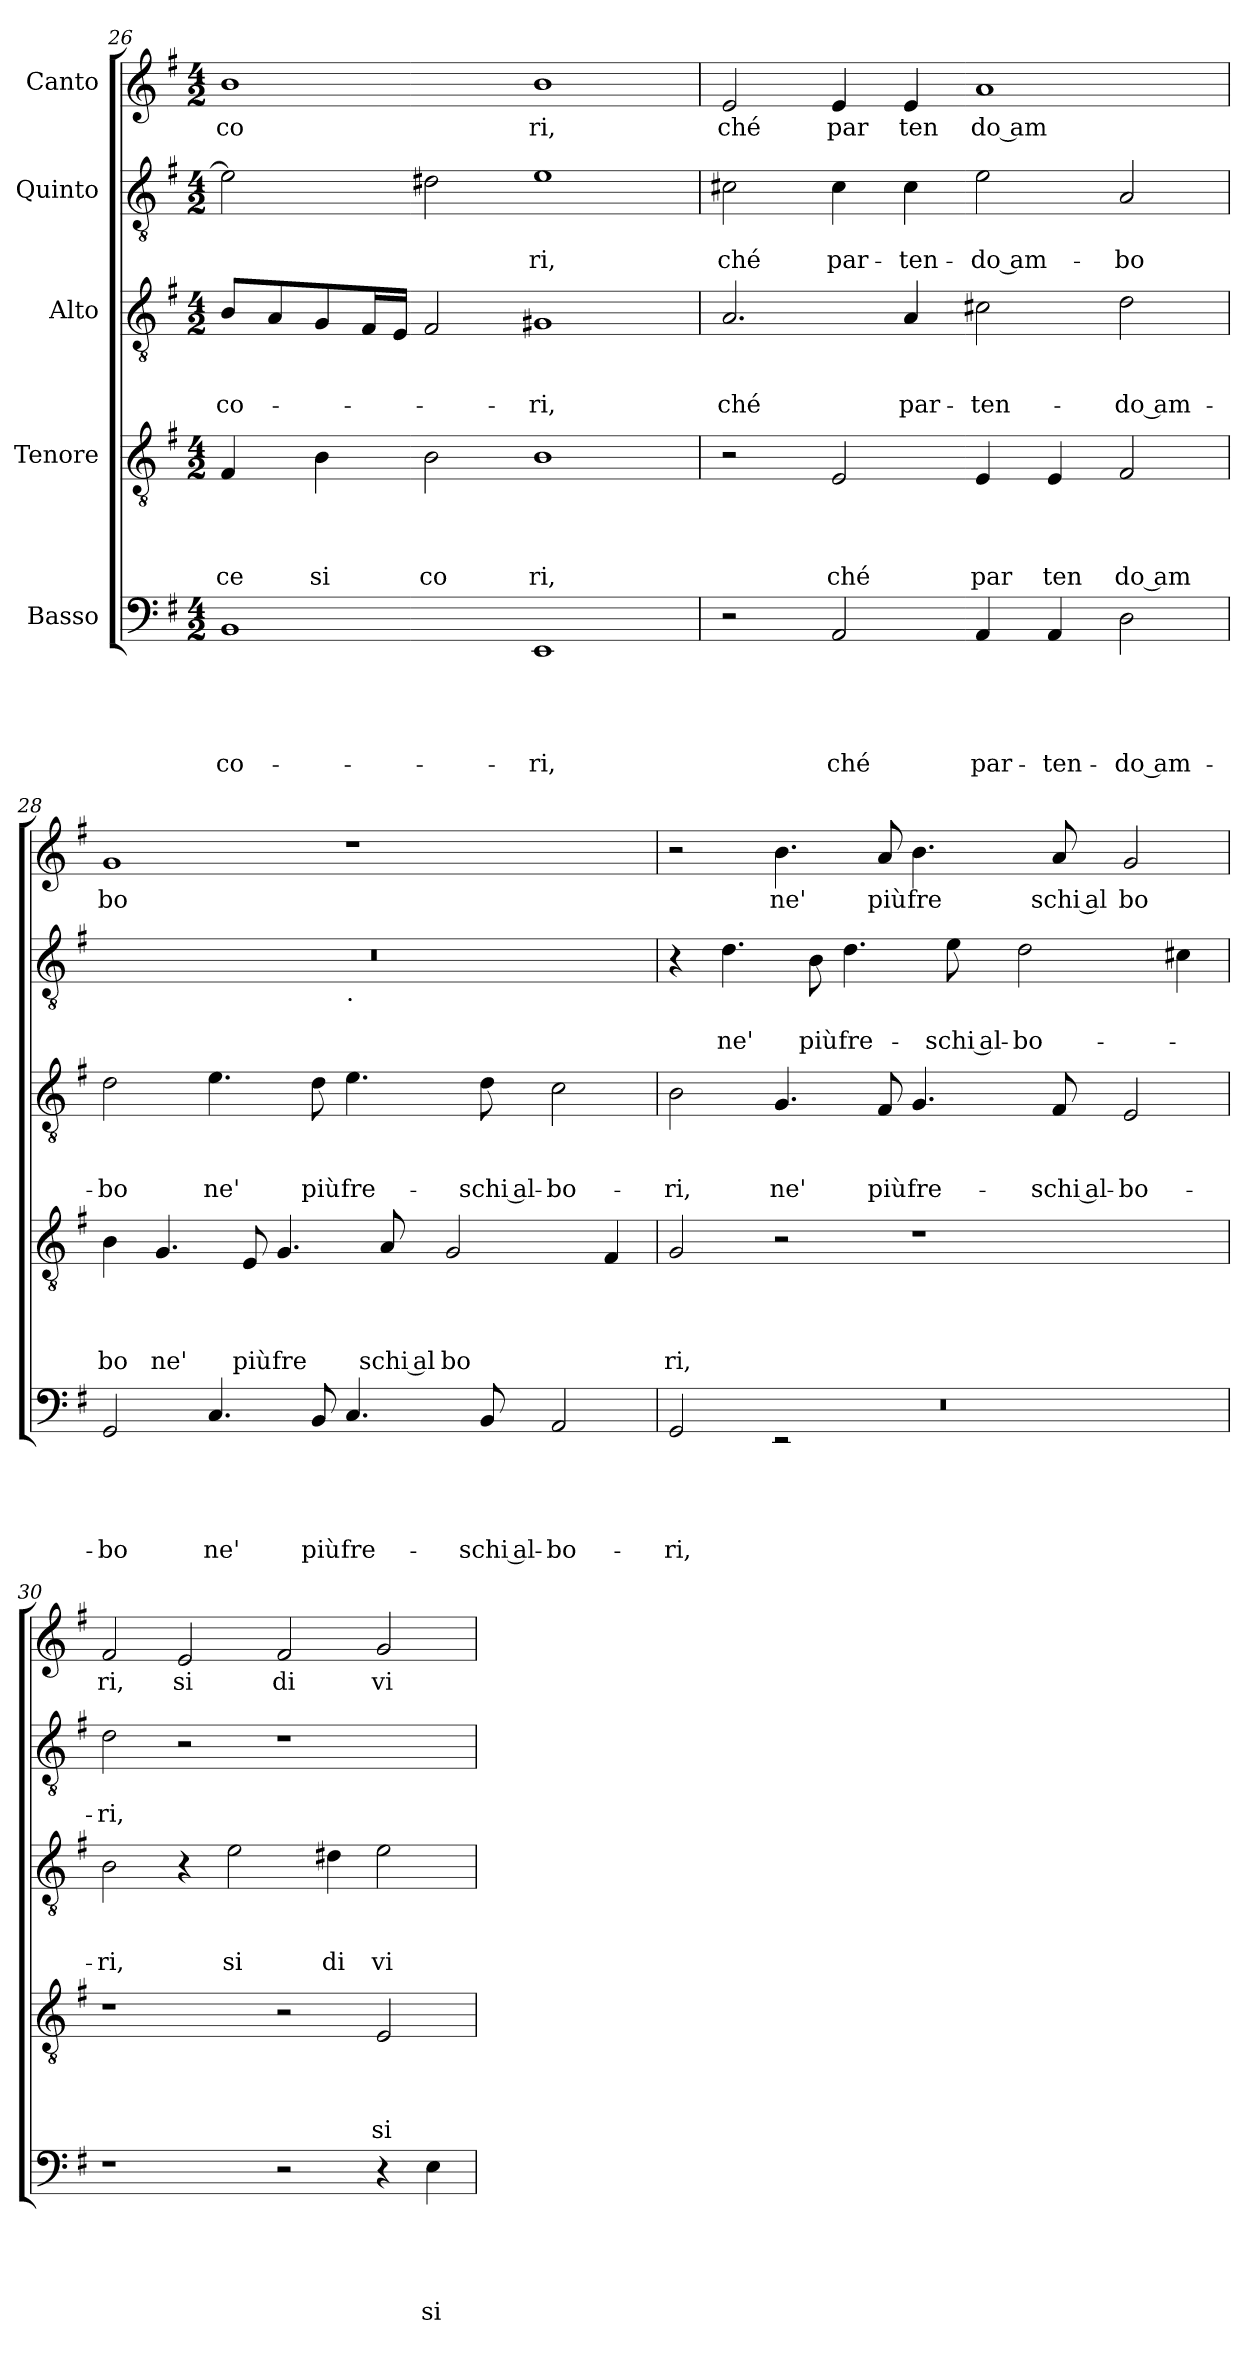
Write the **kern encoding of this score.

**kern	**text	**text	**text	**text	**text	**kern	**text	**text	**text	**text	**kern	**text	**text	**text	**kern	**text	**text	**kern	**text
*part5	*part5	*part5	*part5	*part5	*part5	*part4	*part4	*part4	*part4	*part4	*part3	*part3	*part3	*part3	*part2	*part2	*part2	*part1	*part1
*staff5	*staff5	*staff5	*staff5	*staff5	*staff5	*staff4	*staff4	*staff4	*staff4	*staff4	*staff3	*staff3	*staff3	*staff3	*staff2	*staff2	*staff2	*staff1	*staff1
*I"Basso	*	*	*	*	*	*I"Tenore	*	*	*	*	*I"Alto	*	*	*	*I"Quinto	*	*	*I"Canto	*
!!LO:LB:g=z
*clefF4	*	*	*	*	*	*clefGv2	*	*	*	*	*clefGv2	*	*	*	*clefGv2	*	*	*clefG2	*
*k[f#]	*	*	*	*	*	*k[f#]	*	*	*	*	*k[f#]	*	*	*	*k[f#]	*	*	*k[f#]	*
*G:	*	*	*	*	*	*G:	*	*	*	*	*G:	*	*	*	*G:	*	*	*G:	*
*M4/2	*	*	*	*	*	*M4/2	*	*	*	*	*M4/2	*	*	*	*M4/2	*	*	*M4/2	*
=26	=26	=26	=26	=26	=26	=26	=26	=26	=26	=26	=26	=26	=26	=26	=26	=26	=26	=26	=26
!	!	!	!	!	!LO:LY:b	!	!	!	!	!LO:LY:b	!	!	!	!LO:LY:b	!	!	!	!	!LO:LY:b
1BB	.	.	.	.	co-	4F#/	.	.	.	ce	8B/L	.	.	co-	2e\]	.	.	1b	co
.	.	.	.	.	.	.	.	.	.	.	8A/	.	.	.	.	.	.	.	.
!	!	!	!	!	!	!	!	!	!	!LO:LY:b	!	!	!	!	!	!	!	!	!
.	.	.	.	.	.	4B\	.	.	.	si	8G/	.	.	.	.	.	.	.	.
.	.	.	.	.	.	.	.	.	.	.	16F#/L	.	.	.	.	.	.	.	.
.	.	.	.	.	.	.	.	.	.	.	16E/JJ	.	.	.	.	.	.	.	.
!	!	!	!	!	!	!	!	!	!	!LO:LY:b	!	!	!	!	!	!	!	!	!
.	.	.	.	.	.	2B\	.	.	.	co	2F#/	.	.	.	2d#X\	.	.	.	.
!	!	!	!	!	!LO:LY:b	!	!	!	!	!LO:LY:b	!	!	!	!LO:LY:b	!	!	!LO:LY:b	!	!LO:LY:b
1EE	.	.	.	.	-ri,	1B	.	.	.	ri,	1G#X	.	.	-ri,	1e	.	-ri,	1b	ri,
=27	=27	=27	=27	=27	=27	=27	=27	=27	=27	=27	=27	=27	=27	=27	=27	=27	=27	=27	=27
!	!	!	!	!	!	!	!	!	!	!	!	!	!	!LO:LY:b	!	!	!LO:LY:b	!	!LO:LY:b
2r	.	.	.	.	.	2r	.	.	.	.	2.A/	.	.	ché	2c#X\	.	ché	2e/	ché
!	!	!	!	!	!LO:LY:b	!	!	!	!	!LO:LY:b	!	!	!	!	!	!	!LO:LY:b	!	!LO:LY:b
2AA/	.	.	.	.	ché	2E/	.	.	.	ché	.	.	.	.	4c#\	.	par-	4e/	par
!	!	!	!	!	!	!	!	!	!	!	!	!	!	!LO:LY:b	!	!	!LO:LY:b	!	!LO:LY:b
.	.	.	.	.	.	.	.	.	.	.	4A/	.	.	par-	4c#\	.	-ten-	4e/	ten
!	!	!	!	!	!LO:LY:b	!	!	!	!	!LO:LY:b	!	!	!	!LO:LY:b	!	!	!LO:LY:b:rj	!	!LO:LY:b:rj
4AA/	.	.	.	.	par-	4E/	.	.	.	par	2c#X\	.	.	-ten-	2e\	.	-do am-	1a	do am
!	!	!	!	!	!LO:LY:b	!	!	!	!	!LO:LY:b	!	!	!	!	!	!	!	!	!
4AA/	.	.	.	.	-ten-	4E/	.	.	.	ten	.	.	.	.	.	.	.	.	.
!	!	!	!	!	!LO:LY:b:rj	!	!	!	!	!LO:LY:b:rj	!	!	!	!LO:LY:b:rj	!	!	!LO:LY:b	!	!
2D\	.	.	.	.	-do am-	2F#/	.	.	.	do am	2d\	.	.	-do am-	2A/	.	-bo	.	.
=28	=28	=28	=28	=28	=28	=28	=28	=28	=28	=28	=28	=28	=28	=28	=28	=28	=28	=28	=28
!	!	!	!	!	!LO:LY:b	!	!	!	!	!LO:LY:b	!	!	!	!LO:LY:b	!	!	!	!	!LO:LY:b
*	*	*	*	*	*	*	*	*	*	*	*	*	*	*	*^	*	*	*	*
2GG/	.	.	.	.	-bo	4B\	.	.	.	bo	2d\	.	.	-bo	0r	1ryy	.	.	1g	bo
!	!	!	!	!	!	!	!	!	!	!LO:LY:b	!	!	!	!	!	!	!	!	!	!
.	.	.	.	.	.	4.G/	.	.	.	ne'	.	.	.	.	.	.	.	.	.	.
!	!	!	!	!	!LO:LY:b	!	!	!	!	!	!	!	!	!LO:LY:b	!	!	!	!	!	!
4.C/	.	.	.	.	ne'	.	.	.	.	.	4.e\	.	.	ne'	.	.	.	.	.	.
!	!	!	!	!	!	!	!	!	!	!LO:LY:b	!	!	!	!	!	!	!	!	!	!
.	.	.	.	.	.	8E/	.	.	.	più	.	.	.	.	.	.	.	.	.	.
!	!	!	!	!	!	!	!	!	!	!LO:LY:b	!	!	!	!	!	!	!	!	!	!
.	.	.	.	.	.	4.G/	.	.	.	fre	.	.	.	.	.	.	.	.	.	.
!	!	!	!	!	!LO:LY:b	!	!	!	!	!	!	!	!	!LO:LY:b	!	!	!	!	!	!
8BB/	.	.	.	.	più	.	.	.	.	.	8d\	.	.	più	.	.	.	.	.	.
!	!	!	!	!	!	!	!	!	!	!	!	!	!	!	!	!LO:TX:b:t=.	!	!	!	!
!	!	!	!	!	!LO:LY:b	!	!	!	!	!	!	!	!	!LO:LY:b	!	!	!	!	!	!
4.C/	.	.	.	.	fre-	.	.	.	.	.	4.e\	.	.	fre-	.	1ryy	.	.	1r	.
!	!	!	!	!	!	!	!	!	!	!LO:LY:b:rj	!	!	!	!	!	!	!	!	!	!
.	.	.	.	.	.	8A/	.	.	.	schi al	.	.	.	.	.	.	.	.	.	.
!	!	!	!	!	!	!	!	!	!	!LO:LY:b	!	!	!	!	!	!	!	!	!	!
.	.	.	.	.	.	2G/	.	.	.	bo	.	.	.	.	.	.	.	.	.	.
!	!	!	!	!	!LO:LY:b:rj	!	!	!	!	!	!	!	!	!LO:LY:b:rj	!	!	!	!	!	!
8BB/	.	.	.	.	-schi al-	.	.	.	.	.	8d\	.	.	-schi al-	.	.	.	.	.	.
!	!	!	!	!	!LO:LY:b	!	!	!	!	!	!	!	!	!LO:LY:b	!	!	!	!	!	!
2AA/	.	.	.	.	-bo-	.	.	.	.	.	2c\)	.	.	-bo-	.	.	.	.	.	.
.	.	.	.	.	.	4F#/	.	.	.	.	.	.	.	.	.	.	.	.	.	.
=29	=29	=29	=29	=29	=29	=29	=29	=29	=29	=29	=29	=29	=29	=29	=29	=29	=29	=29	=29	=29
*^	*	*	*	*	*	*	*	*	*	*	*	*	*	*	*	*	*	*	*	*
*	*^	*	*	*	*	*	*	*	*	*	*	*	*	*	*	*	*	*	*	*	*
!	!	!LO:N:vis=1	!	!	!	!	!LO:LY:b	!	!	!	!	!LO:LY:b	!	!	!	!LO:LY:b	!	!	!	!	!	!
*	*	*	*	*	*	*	*	*	*	*	*	*	*	*	*	*	*v	*v	*	*	*	*
2GG/	2ryy	0r	.	.	.	.	-ri,	2G/	.	.	.	ri,	2B\	.	.	-ri,	4r	.	.	2r	.
!	!	!	!	!	!	!	!	!	!	!	!	!	!	!	!	!	!	!	!LO:LY:b	!	!
.	.	.	.	.	.	.	.	.	.	.	.	.	.	.	.	.	4.d\	.	ne'	.	.
!	!	!	!	!	!	!	!	!	!	!	!	!	!	!	!	!LO:LY:b	!	!	!	!	!LO:LY:b
2ryy	2rEE	.	.	.	.	.	.	2r	.	.	.	.	4.G/	.	.	ne'	.	.	.	4.b\	ne'
!	!	!	!	!	!	!	!	!	!	!	!	!	!	!	!	!	!	!	!LO:LY:b	!	!
.	.	.	.	.	.	.	.	.	.	.	.	.	.	.	.	.	8B\	.	più	.	.
!	!	!	!	!	!	!	!	!	!	!	!	!	!	!	!	!	!	!	!LO:LY:b	!	!
.	.	.	.	.	.	.	.	.	.	.	.	.	.	.	.	.	4.d\	.	fre-	.	.
!	!	!	!	!	!	!	!	!	!	!	!	!	!	!	!	!LO:LY:b	!	!	!	!	!LO:LY:b
.	.	.	.	.	.	.	.	.	.	.	.	.	8F#/	.	.	più	.	.	.	8a/	più
!	!	!	!	!	!	!	!	!	!	!	!	!	!	!	!	!LO:LY:b	!	!	!	!	!LO:LY:b
1ryy	1ryy	.	.	.	.	.	.	1r	.	.	.	.	4.G/	.	.	fre-	.	.	.	4.b\	fre
!	!	!	!	!	!	!	!	!	!	!	!	!	!	!	!	!	!	!	!LO:LY:b:rj	!	!
.	.	.	.	.	.	.	.	.	.	.	.	.	.	.	.	.	(<8e\	.	-schi al-	.	.
!	!	!	!	!	!	!	!	!	!	!	!	!	!	!	!	!	!	!	!LO:LY:b	!	!
.	.	.	.	.	.	.	.	.	.	.	.	.	.	.	.	.	2d\	.	-bo-	.	.
!	!	!	!	!	!	!	!	!	!	!	!	!	!	!	!	!LO:LY:b:rj	!	!	!	!	!LO:LY:b:rj
.	.	.	.	.	.	.	.	.	.	.	.	.	8F#/	.	.	-schi al-	.	.	.	8a/	schi al
!	!	!	!	!	!	!	!	!	!	!	!	!	!	!	!	!LO:LY:b	!	!	!	!	!LO:LY:b
.	.	.	.	.	.	.	.	.	.	.	.	.	2E/	.	.	-bo-	.	.	.	2g/	bo
.	.	.	.	.	.	.	.	.	.	.	.	.	.	.	.	.	4c#X\	.	.	.	.
*v	*v	*v	*	*	*	*	*	*	*	*	*	*	*	*	*	*	*	*	*	*	*
!!LO:PB:g=z
=30	=30	=30	=30	=30	=30	=30	=30	=30	=30	=30	=30	=30	=30	=30	=30	=30	=30	=30	=30
!	!	!	!	!	!	!	!	!	!	!	!	!	!	!LO:LY:b	!	!	!LO:LY:b	!	!LO:LY:b
1r	.	.	.	.	.	1r	.	.	.	.	2B\	.	.	-ri,	2d\	.	-ri,	2f#/	ri,
!	!	!	!	!	!	!	!	!	!	!	!	!	!	!	!	!	!	!	!LO:LY:b
.	.	.	.	.	.	.	.	.	.	.	4r	.	.	.	2r	.	.	2e/	si
!	!	!	!	!	!	!	!	!	!	!	!	!	!	!LO:LY:b	!	!	!	!	!
.	.	.	.	.	.	.	.	.	.	.	2e\	.	.	si	.	.	.	.	.
!	!	!	!	!	!	!	!	!	!	!	!	!	!	!	!	!	!	!	!LO:LY:b
2r	.	.	.	.	.	2r	.	.	.	.	.	.	.	.	1r	.	.	2f#/	di
!	!	!	!	!	!	!	!	!	!	!	!	!	!	!LO:LY:b	!	!	!	!	!
.	.	.	.	.	.	.	.	.	.	.	4d#X\	.	.	di	.	.	.	.	.
!	!	!	!	!	!	!	!	!	!	!LO:LY:b	!	!	!	!LO:LY:b	!	!	!	!	!LO:LY:b
4r	.	.	.	.	.	2E/	.	.	.	si	2e\	.	.	vi	.	.	.	2g/	vi
!	!	!	!	!	!LO:LY:b	!	!	!	!	!	!	!	!	!	!	!	!	!	!
4E\	.	.	.	.	si	.	.	.	.	.	.	.	.	.	.	.	.	.	.
=	=	=	=	=	=	=	=	=	=	=	=	=	=	=	=	=	=	=	=
*-	*-	*-	*-	*-	*-	*-	*-	*-	*-	*-	*-	*-	*-	*-	*-	*-	*-	*-	*-
